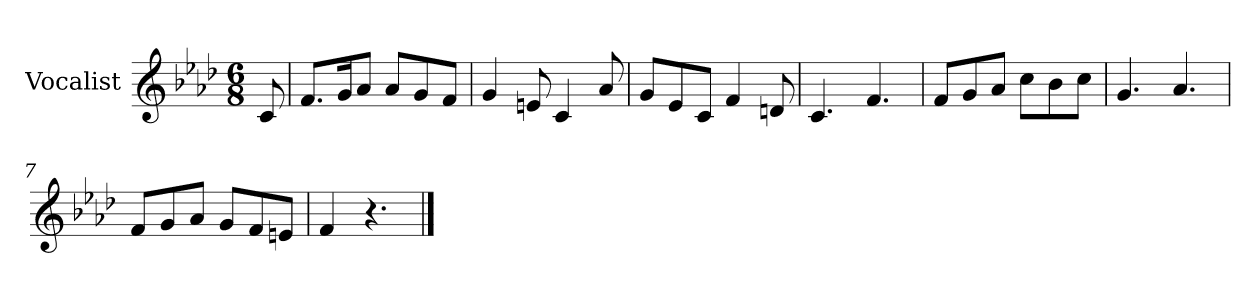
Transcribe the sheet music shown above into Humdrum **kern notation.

**kern
*part1
*staff1
*I"Vocalist
*k[b-e-a-d-]
*f:
*M6/8
=
8c
=1
8.fL
16gK
8a-J
8a-L
8g
8fJ
=2
4g
8en
4c
8a-
=3
8gL
8e-
8cJ
4f
8dn
=4
4.c
4.f
=5
8fL
8g
8a-J
8ccL
8b-
8ccJ
=6
4.g
4.a-
=7
8fL
8g
8a-J
8gL
8f
8enJ
=8
4f
4.r
==
*-
